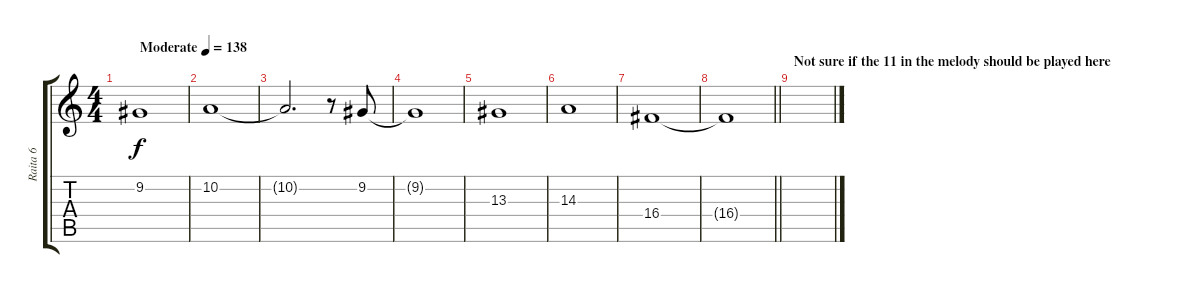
\track ("Raita 6" "Raita 6") {instrument choiraahs}
\staff {score tabs}
\tuning (E4 B3 G3 D3 A2 E2) {hide}
\ts (4 4)
\tempo (138 "Moderate")
\clef g2
\ks c
9.2.1{dy f instrument choiraahs} |
10.2.1 |
10.2{t}.2{d} r.8 9.2.8 |
9.2{t}.1 |
13.3.1 |
14.3.1 |
16.4.1 |
\barLineRight lightlight
16.4{t}.1 |
\section ("" "Not sure if the 11 in the melody should be played here")
